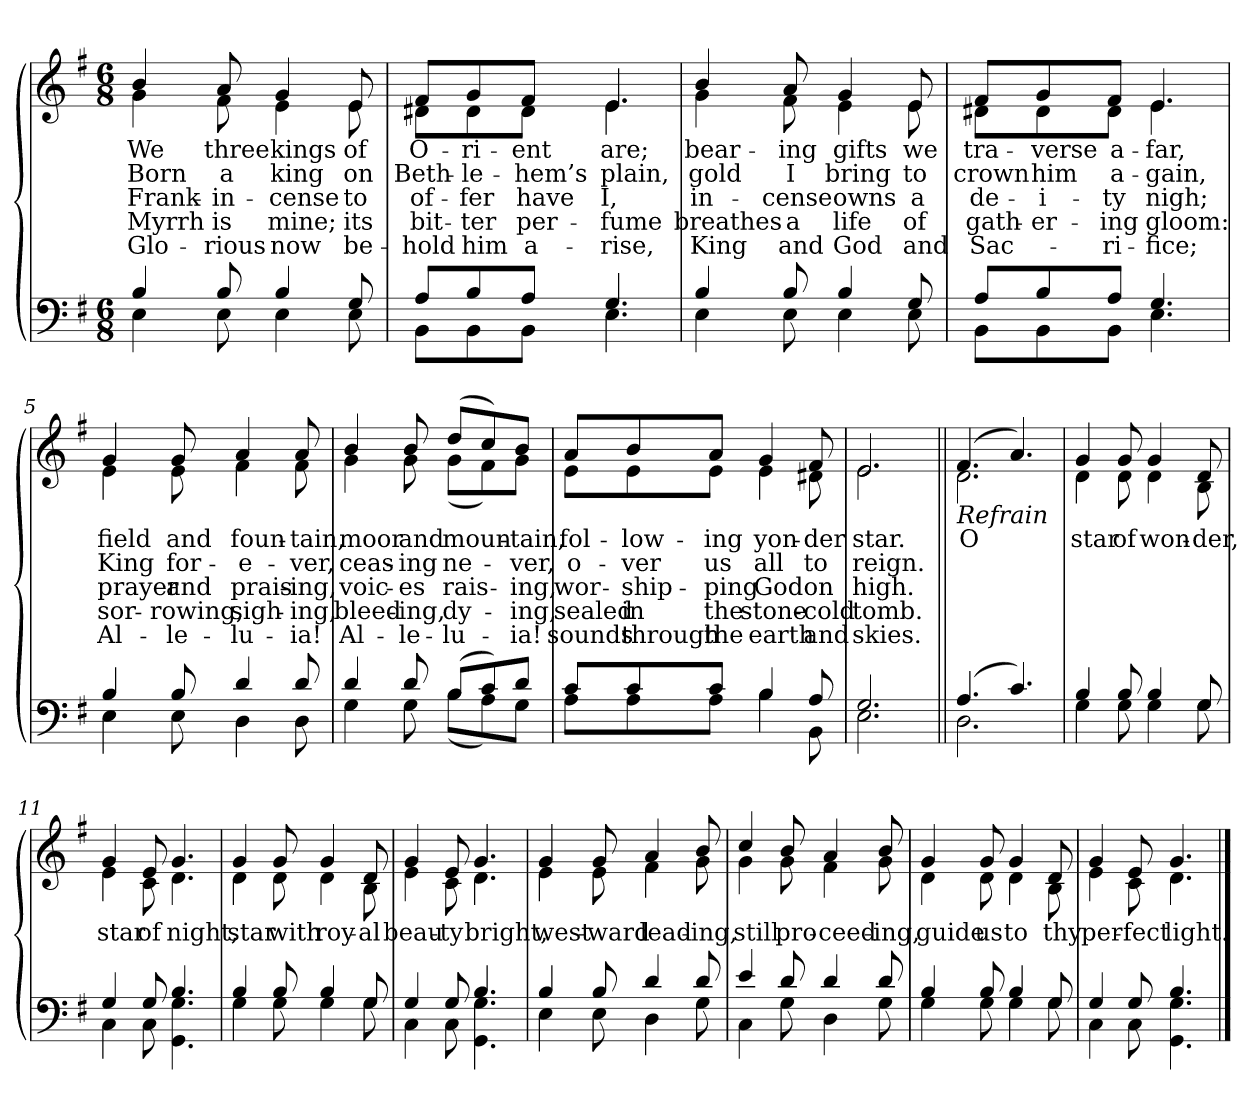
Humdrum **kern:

**kern	**kern	**text	**text	**text	**text	**text
*part2	*part1	*part1	*part1	*part1	*part1	*part1
*staff2	*staff1	*staff1	*staff1	*staff1	*staff1	*staff1
*clefF4	*clefG2	*	*	*	*	*
*k[f#]	*k[f#]	*	*	*	*	*
*M6/8	*M6/8	*	*	*	*	*
=1	=1	=1	=1	=1	=1	=1
*^	*	*	*	*	*	*
!	!	!LO:TX:b:i:t=Verse	!	!	!	!	!
!	!	!	!LO:LY:b	!LO:LY:b	!LO:LY:b	!LO:LY:b	!LO:LY:b
*	*	*^	*	*	*	*	*
4B/	4E\	4b/	4g\	We	Born	Frank-	Myrrh	Glo-
!	!	!	!	!LO:LY:b	!LO:LY:b	!LO:LY:b	!LO:LY:b	!LO:LY:b
8B/	8E\	8a/	8f#\	three	a	-in-	is	-rious
!	!	!	!	!LO:LY:b	!LO:LY:b	!LO:LY:b	!LO:LY:b	!LO:LY:b
4B/	4E\	4g/	4e\	kings	king	-cense	mine;	now
!	!	!	!	!LO:LY:b	!LO:LY:b	!LO:LY:b	!LO:LY:b	!LO:LY:b
8G/	8E\	8e/	8e\	of	on	to	its	be-
=2	=2	=2	=2	=2	=2	=2	=2	=2
!	!	!	!	!LO:LY:b	!LO:LY:b	!LO:LY:b	!LO:LY:b	!LO:LY:b
8A/L	8BB\L	8f#/L	8d#X\L	O-	Beth-	of-	bit-	-hold
!	!	!	!	!LO:LY:b	!LO:LY:b	!LO:LY:b	!LO:LY:b	!LO:LY:b
8B/	8BB\	8g/	8d#\	-ri-	-le-	-fer	-ter	him
!	!	!	!	!LO:LY:b	!LO:LY:b	!LO:LY:b	!LO:LY:b	!LO:LY:b
8A/J	8BB\J	8f#/J	8d#\J	-ent	-hem’s	have	per-	a-
!	!	!	!	!LO:LY:b	!LO:LY:b	!LO:LY:b	!LO:LY:b	!LO:LY:b
4.G/	4.E\	4.e/	4.e\	are;	plain,	I,	-fume	-rise,
!!LO:LB:g=z	!!
=3	=3	=3	=3	=3	=3	=3	=3	=3
!	!	!	!	!LO:LY:b	!LO:LY:b	!LO:LY:b	!LO:LY:b	!LO:LY:b
4B/	4E\	4b/	4g\	bear-	gold	in-	breathes	King
!	!	!	!	!LO:LY:b	!LO:LY:b	!LO:LY:b	!LO:LY:b	!LO:LY:b
8B/	8E\	8a/	8f#\	-ing	I	-cense	a	and
!	!	!	!	!LO:LY:b	!LO:LY:b	!LO:LY:b	!LO:LY:b	!LO:LY:b
4B/	4E\	4g/	4e\	gifts	bring	owns	life	God
!	!	!	!	!LO:LY:b	!LO:LY:b	!LO:LY:b	!LO:LY:b	!LO:LY:b
8G/	8E\	8e/	8e\	we	to	a	of	and
=4	=4	=4	=4	=4	=4	=4	=4	=4
!	!	!	!	!LO:LY:b	!LO:LY:b	!LO:LY:b	!LO:LY:b	!LO:LY:b
8A/L	8BB\L	8f#/L	8d#X\L	tra-	crown	de-	gath-	Sac-
!	!	!	!	!LO:LY:b	!LO:LY:b	!LO:LY:b	!LO:LY:b	!
8B/	8BB\	8g/	8d#\	-verse	him	-i-	-er-	.
!	!	!	!	!LO:LY:b	!LO:LY:b	!LO:LY:b	!LO:LY:b	!LO:LY:b
8A/J	8BB\J	8f#/J	8d#\J	a-	a-	-ty	-ing	-ri-
!	!	!	!	!LO:LY:b	!LO:LY:b	!LO:LY:b	!LO:LY:b	!LO:LY:b
4.G/	4.E\	4.e/	4.e\	-far,	-gain,	nigh;	gloom:	-fice;
!!LO:LB:g=z	!!
=5	=5	=5	=5	=5	=5	=5	=5	=5
!	!	!	!	!LO:LY:b	!LO:LY:b	!LO:LY:b	!LO:LY:b	!LO:LY:b
4B/	4E\	4g/	4e\	field	King	prayer	sor-	Al-
!	!	!	!	!LO:LY:b	!LO:LY:b	!LO:LY:b	!LO:LY:b	!LO:LY:b
8B/	8E\	8g/	8e\	and	for-	and	-rowing,	-le-
!	!	!	!	!LO:LY:b	!LO:LY:b	!LO:LY:b	!LO:LY:b	!LO:LY:b
4d/	4D\	4a/	4f#\	foun-	-e-	prais-	sigh-	-lu-
!	!	!	!	!LO:LY:b	!LO:LY:b	!LO:LY:b	!LO:LY:b	!LO:LY:b
8d/	8D\	8a/	8f#\	-tain,	-ver,	-ing,	-ing,	-ia!
=6	=6	=6	=6	=6	=6	=6	=6	=6
!	!	!	!	!LO:LY:b	!LO:LY:b	!LO:LY:b	!LO:LY:b	!LO:LY:b
4d/	4G\	4b/	4g\	moor	ceas-	voic-	bleed-	Al-
!	!	!	!	!LO:LY:b	!LO:LY:b	!LO:LY:b	!LO:LY:b	!LO:LY:b
8d/	8G\	8b/	8g\	and	-ing	-es	-ing,	-le-
!	!	!	!	!LO:LY:b	!LO:LY:b	!LO:LY:b	!LO:LY:b	!LO:LY:b
(>8B/L	(<8B\L	(>8dd/L	(<8g\L	moun-	ne-	rais-	dy-	-lu-
8c/)	8A\)	8cc/)	8f#\)	.	.	.	.	.
!	!	!	!	!LO:LY:b	!LO:LY:b	!LO:LY:b	!LO:LY:b	!LO:LY:b
8d/J	8G\J	8b/J	8g\J	-tain,	-ver,	-ing,	-ing,	-ia!
!!LO:LB:g=z	!!
=7	=7	=7	=7	=7	=7	=7	=7	=7
!	!	!	!	!LO:LY:b	!LO:LY:b	!LO:LY:b	!LO:LY:b	!LO:LY:b
8c/L	8A\L	8a/L	8e\L	fol-	o-	wor-	sealed	sounds
!	!	!	!	!LO:LY:b	!LO:LY:b	!LO:LY:b	!LO:LY:b	!LO:LY:b
8c/	8A\	8b/	8e\	-low-	-ver	-ship-	in	through
!	!	!	!	!LO:LY:b	!LO:LY:b	!LO:LY:b	!LO:LY:b	!LO:LY:b
8c/J	8A\J	8a/J	8e\J	-ing	us	-ping	the	the
!	!	!	!	!LO:LY:b	!LO:LY:b	!LO:LY:b	!LO:LY:b	!LO:LY:b
4B/	4B\	4g/	4e\	yon-	all	God	stone--	earth
!	!	!	!	!LO:LY:b	!LO:LY:b	!LO:LY:b	!LO:LY:b	!LO:LY:b
8A/	8BB\	8f#/	8d#X\	-der	to	on	-cold	and
=8	=8	=8	=8	=8	=8	=8	=8	=8
!	!	!	!	!LO:LY:b	!LO:LY:b	!LO:LY:b	!LO:LY:b	!LO:LY:b
2.G/	2.E\	2.e/	2.e\	star.	reign.	high.	tomb.	skies.
!!LO:LB:g=z	!!
=9||	=9||	=9||	=9||	=9||	=9||	=9||	=9||	=9||
!	!	!LO:TX:b:i:t=Refrain	!	!	!	!	!	!
!	!	!	!	!LO:LY:b	!	!	!	!
(>4.A/	2.D\	(>4.f#/	2.d\	O	.	.	.	.
4.c/)	.	4.a/)	.	.	.	.	.	.
=10	=10	=10	=10	=10	=10	=10	=10	=10
!	!	!	!	!LO:LY:b	!	!	!	!
4B/	4G\	4g/	4d\	star	.	.	.	.
!	!	!	!	!LO:LY:b	!	!	!	!
8B/	8G\	8g/	8d\	of	.	.	.	.
!	!	!	!	!LO:LY:b	!	!	!	!
4B/	4G\	4g/	4d\	won-	.	.	.	.
!	!	!	!	!LO:LY:b	!	!	!	!
8G/	8G\	8d/	8B\	-der,	.	.	.	.
=11	=11	=11	=11	=11	=11	=11	=11	=11
!	!	!	!	!LO:LY:b	!	!	!	!
4G/	4C\	4g/	4e\	star	.	.	.	.
!	!	!	!	!LO:LY:b	!	!	!	!
8G/	8C\	8e/	8c\	of	.	.	.	.
!	!	!	!	!LO:LY:b	!	!	!	!
4.B/	4.GG\ 4.G\	4.g/	4.d\	night,	.	.	.	.
!!LO:LB:g=z	!!
=12	=12	=12	=12	=12	=12	=12	=12	=12
!	!	!	!	!LO:LY:b	!	!	!	!
4B/	4G\	4g/	4d\	star	.	.	.	.
!	!	!	!	!LO:LY:b	!	!	!	!
8B/	8G\	8g/	8d\	with	.	.	.	.
!	!	!	!	!LO:LY:b	!	!	!	!
4B/	4G\	4g/	4d\	roy-	.	.	.	.
!	!	!	!	!LO:LY:b	!	!	!	!
8G/	8G\	8d/	8B\	-al	.	.	.	.
=13	=13	=13	=13	=13	=13	=13	=13	=13
!	!	!	!	!LO:LY:b	!	!	!	!
4G/	4C\	4g/	4e\	beau-	.	.	.	.
!	!	!	!	!LO:LY:b	!	!	!	!
8G/	8C\	8e/	8c\	-ty	.	.	.	.
!	!	!	!	!LO:LY:b	!	!	!	!
4.B/	4.GG\ 4.G\	4.g/	4.d\	bright,	.	.	.	.
!!LO:LB:g=z	!!
=14	=14	=14	=14	=14	=14	=14	=14	=14
!	!	!	!	!LO:LY:b	!	!	!	!
4B/	4E\	4g/	4e\	west-	.	.	.	.
!	!	!	!	!LO:LY:b	!	!	!	!
8B/	8E\	8g/	8e\	-ward	.	.	.	.
!	!	!	!	!LO:LY:b	!	!	!	!
4d/	4D\	4a/	4f#\	lead-	.	.	.	.
!	!	!	!	!LO:LY:b	!	!	!	!
8d/	8G\	8b/	8g\	-ing,	.	.	.	.
=15	=15	=15	=15	=15	=15	=15	=15	=15
!	!	!	!	!LO:LY:b	!	!	!	!
4e/	4C\	4cc/	4g\	still	.	.	.	.
!	!	!	!	!LO:LY:b	!	!	!	!
8d/	8G\	8b/	8g\	pro-	.	.	.	.
!	!	!	!	!LO:LY:b	!	!	!	!
4d/	4D\	4a/	4f#\	-ceed-	.	.	.	.
!	!	!	!	!LO:LY:b	!	!	!	!
8d/	8G\	8b/	8g\	-ing,	.	.	.	.
!!LO:LB:g=z	!!
=16	=16	=16	=16	=16	=16	=16	=16	=16
!	!	!	!	!LO:LY:b	!	!	!	!
4B/	4G\	4g/	4d\	guide	.	.	.	.
!	!	!	!	!LO:LY:b	!	!	!	!
8B/	8G\	8g/	8d\	us	.	.	.	.
!	!	!	!	!LO:LY:b	!	!	!	!
4B/	4G\	4g/	4d\	to	.	.	.	.
!	!	!	!	!LO:LY:b	!	!	!	!
8G/	8G\	8d/	8B\	thy	.	.	.	.
=17	=17	=17	=17	=17	=17	=17	=17	=17
!	!	!	!	!LO:LY:b	!	!	!	!
4G/	4C\	4g/	4e\	per-	.	.	.	.
!	!	!	!	!LO:LY:b	!	!	!	!
8G/	8C\	8e/	8c\	-fect	.	.	.	.
!	!	!	!	!LO:LY:b	!	!	!	!
4.B/	4.GG\ 4.G\	4.g/	4.d\	light.	.	.	.	.
*v	*v	*	*	*	*	*	*	*
*	*v	*v	*	*	*	*	*
==	==	==	==	==	==	==
*-	*-	*-	*-	*-	*-	*-
